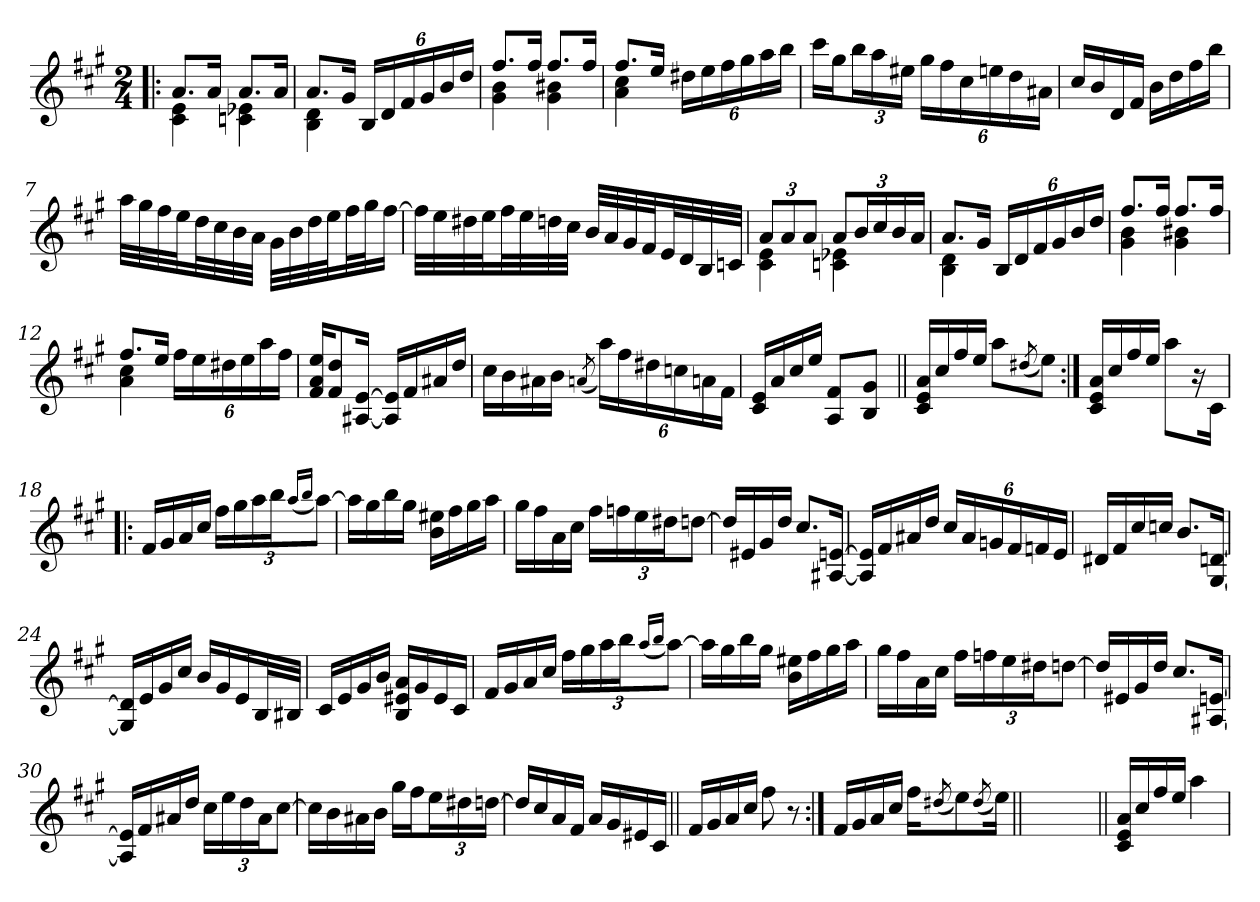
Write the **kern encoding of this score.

**kern
*part1
*staff1
*clefG2
*k[f#c#g#]
*A:
*M2/4
=1!|:
*^
8.a/L	4c#\ 4e\
16a/Jk	.
8.a/L	4cn\ 4e-X\
16a/Jk	.
=2	=2
8.a/L	4B\ 4d\
16g#/Jk	.
24B/LL	4ryy
24d/	.
24f#/	.
24g#/	.
24b/	.
24dd/JJ	.
=3	=3
8.ff#/L	4g#\ 4b\
16ff#/Jk	.
8.ff#/L	4g#\ 4b#X\
16ff#/Jk	.
!!LO:LB:g=z	!!
=4	=4
8.ff#/L	4a\ 4cc#\
16ee/Jk	.
24dd#X\LL	4ryy
24ee\	.
24ff#\	.
24gg#\	.
24aa\	.
24bb\JJ	.
*v	*v
=5
16ccc#\LL
16gg#\J
24bb\L
24aa\
24ee#X\JJ
24gg#\LL
24ff#\
24cc#\
24een\
24dd\
24a#X\JJ
=6
16cc#/LL
16b/
16d/
16f#/JJ
16b\LL
16dd\
16ff#\
16bb\JJ
!!LO:LB:g=z
=7
32aa\LLL
32gg#\
32ff#\
32ee\J
32dd\L
32cc#\
32b\
32a\JJJ
32g#\LLL
32b\
32dd\
32ee\J
32ff#\L
32gg#\J
[16ff#\JJ
=8
32ff#\LLL]
32ee\
32dd#X\
32ee\J
32ff#\L
32ee\
32ddn\
32cc#\JJJ
32b/LLL
32a/
32g#/
32f#/J
32e/L
32d/
32B/
32cn/JJJ
!!LO:LB:g=z
=9
*^
12a/L	4c#\ 4e\
12a/	.
12a/J	.
12a/L	4cn\ 4e-X\
24b/L	.
24cc#/	.
24b/	.
24a/JJ	.
=10	=10
8.a/L	4B\ 4d\
16g#/Jk	.
24B/LL	4ryy
24d/	.
24f#/	.
24g#/	.
24b/	.
24dd/JJ	.
=11	=11
8.ff#/L	4g#\ 4b\
16ff#/Jk	.
8.ff#/L	4g#\ 4b#X\
16ff#/Jk	.
!!LO:LB:g=z	!!
=12	=12
8.ff#/L	4a\ 4cc#\
16ee/Jk	.
24ff#\LL	4ryy
24ee\	.
24dd#X\	.
24ee\	.
24aa\	.
24ff#\JJ	.
*v	*v
=13
16f#/ 16a/ 16ee/KL
8f#/ 8dd/
[16A#X/ [16e/Jk
16A#/] 16e/]LL
16f#/
16a#X/
16dd/JJ
=14
16cc#\LL
16b\
16a#X\
16b\JJ
(<8qan/
24aa\LL)
24ff#\
24dd#X\
24ccn\
24a\
24f#\JJ
!!LO:LB:g=z
=15
*^
16c#/ 16e/LL	4ryy
16a/	.
16cc#/	.
16ee/JJ	.
8A/ 8f#/L	16ryy
.	16ryy
8B/ 8g#/J	16ryy
.	16ryy
*v	*v
=16||
16c#/ 16e/ 16a/LL
16cc#/
16ff#/
16ee/JJ
8aa\L
(<8qdd#X/
8ee\J)
=17:|!
16c#/ 16e/ 16a/LL
16cc#/
16ff#/
16ee/JJ
8aa\L
16r
16c#\Jk
!!LO:LB:g=z
=18!|:
16f#/LL
16g#/
16a/
16cc#/JJ
24ff#\LL
24gg#\
24aa\
24bb\J
(<16qaa/LL
16qbb/JJ
[12aa\J)
=19
16aa\LL]
16gg#\
16bb\
16gg#\JJ
16b\ 16ee#X\LL
16ff#\
16gg#\
16aa\JJ
=20
16gg#\LL
16ff#\
16a\
16cc#\JJ
24ff#\LL
24ffn\
24ee\
24dd#X\J
[12ddn\J
!!LO:LB:g=z
=21
16dd/LL]
16e#X/
16g#/
16dd/JJ
8.cc#/L
[16A#X/ [16en/Jk
=22
16A#/] 16e/]LL
16f#/
16a#X/
16dd/JJ
24cc#/LL
24a#/
24gn/
24f#/
24fn/
24e/JJ
=23
16d#X/LL
16f#/
16cc#/
16ccn/JJ
8.b/L
[16G#/ [16dn/Jk
!!LO:PB:g=z
=24
16G#/] 16d/]LL
16e/
16g#/
16cc#/JJ
16b/LL
16g#/
16e/
32B/L
32B#X/JJJ
=25
16c#/LL
16e/
16g#/
16b/JJ
16B/ 16e#X/ 16a/LL
16g#/
16e#/
16c#/JJ
=26
16f#/LL
16g#/
16a/
16cc#/JJ
24ff#\LL
24gg#\
24aa\
24bb\J
(<16qaa/LL
16qbb/JJ
[12aa\J)
!!LO:LB:g=z
=27
16aa\LL]
16gg#\
16bb\
16gg#\JJ
16b\ 16ee#X\LL
16ff#\
16gg#\
16aa\JJ
=28
16gg#\LL
16ff#\
16a\
16cc#\JJ
24ff#\LL
24ffn\
24ee\
24dd#X\J
[12ddn\J
=29
16dd/LL]
16e#X/
16g#/
16dd/JJ
8.cc#/L
[16A#X/ [16en/Jk
!!LO:LB:g=z
=30
16A#/] 16e/]LL
16f#/
16a#X/
16dd/JJ
24cc#\LL
24ee\
24dd\
24a#\J
[12cc#\J
=31
16cc#\LL]
16b\
16a#X\
16b\JJ
16gg#\LL
16ff#\J
24ee\L
24dd#X\
[24ddn\JJ
=32
16dd/LL]
16cc#/
16a/
16f#/JJ
16a/LL
16g#/
16e#X/
16c#/JJ
!!LO:LB:g=z
=33||
16f#/LL
16g#/
16a/
16cc#/JJ
8ff#\
8r
=34:|!
16f#/LL
16g#/
16a/
16cc#/JJ
16ff#\KL
(<8qdd#X/
8ee\)
(<8qdd#/
16ee\Jk)
=35||
*stria0
2ryy
=36||
*stria5
16c#/ 16e/ 16a/LL
16cc#/
16ff#/
16ee/JJ
4aa\
=
*-
